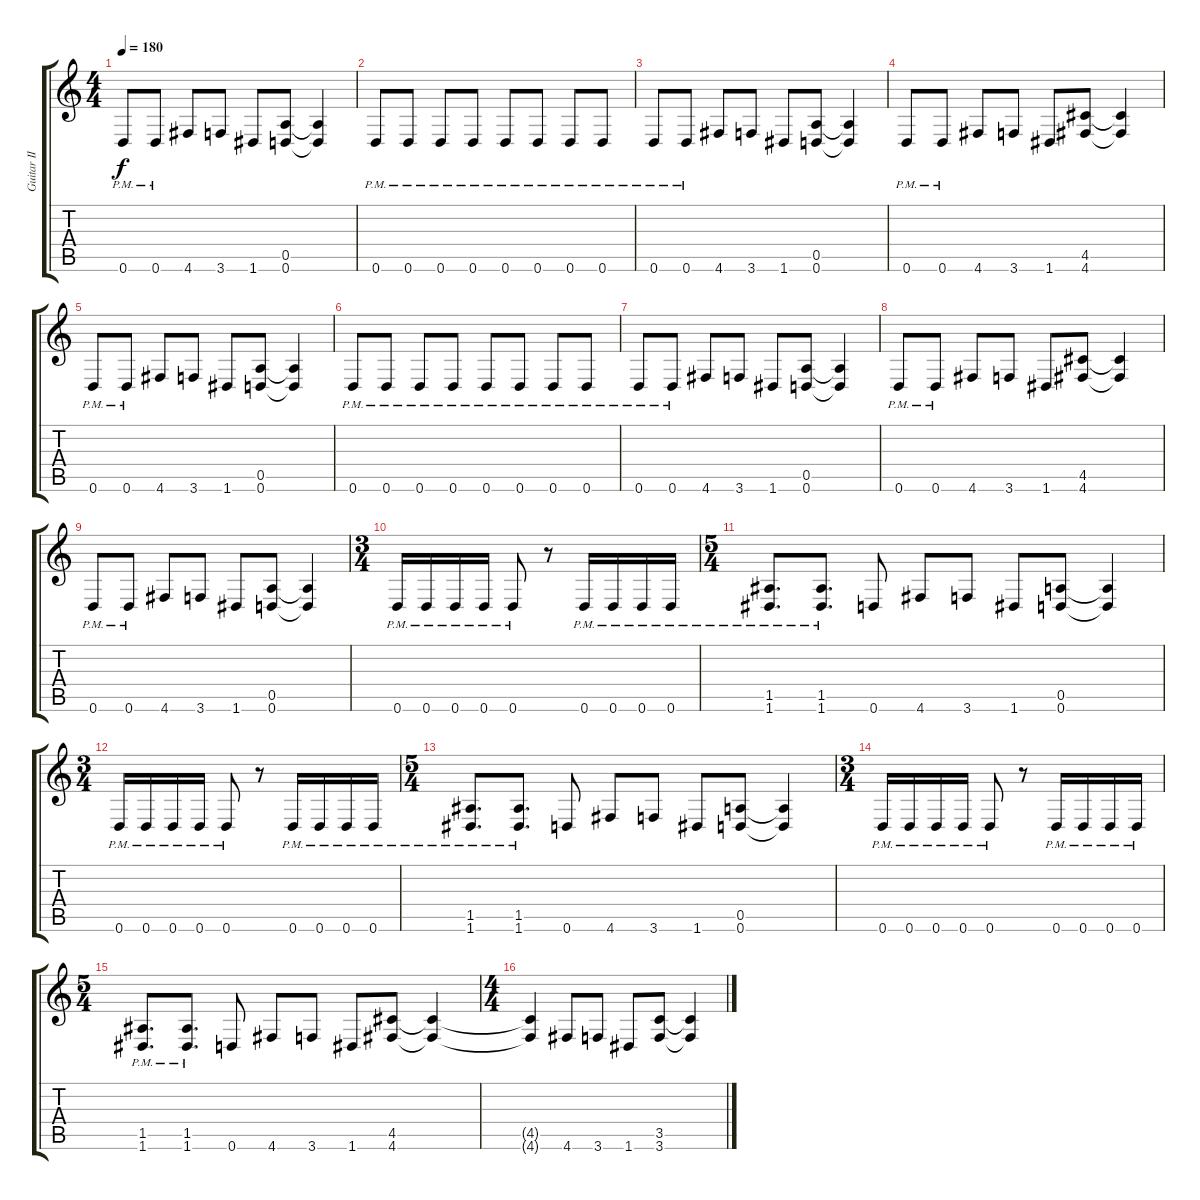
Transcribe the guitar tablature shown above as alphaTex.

\track ("Guitar II" "Guitar II") {instrument distortionguitar}
\staff {score tabs}
\tuning (E4 B3 G3 D3 A2 D2) {hide}
\ts (4 4)
\tempo 180
\clef g2
\ks c
0.6{pm}.8{dy f} 0.6{pm}.8 4.6.8 3.6.8 1.6.8 (0.5 0.6).8 (0.5{t} 0.6{t}).4 |
0.6{pm}.8 0.6{pm}.8 0.6{pm}.8 0.6{pm}.8 0.6{pm}.8 0.6{pm}.8 0.6{pm}.8 0.6{pm}.8 |
0.6{pm}.8 0.6{pm}.8 4.6.8 3.6.8 1.6.8 (0.5 0.6).8 (0.5{t} 0.6{t}).4 |
0.6{pm}.8 0.6{pm}.8 4.6.8 3.6.8 1.6.8 (4.5 4.6).8 (4.5{t} 4.6{t}).4 |
0.6{pm}.8 0.6{pm}.8 4.6.8 3.6.8 1.6.8 (0.5 0.6).8 (0.5{t} 0.6{t}).4 |
0.6{pm}.8 0.6{pm}.8 0.6{pm}.8 0.6{pm}.8 0.6{pm}.8 0.6{pm}.8 0.6{pm}.8 0.6{pm}.8 |
0.6{pm}.8 0.6{pm}.8 4.6.8 3.6.8 1.6.8 (0.5 0.6).8 (0.5{t} 0.6{t}).4 |
0.6{pm}.8 0.6{pm}.8 4.6.8 3.6.8 1.6.8 (4.5 4.6).8 (4.5{t} 4.6{t}).4 |
0.6{pm}.8 0.6{pm}.8 4.6.8 3.6.8 1.6.8 (0.5 0.6).8 (0.5{t} 0.6{t}).4 |
\ts (3 4)
0.6{pm}.16 0.6{pm}.16 0.6{pm}.16 0.6{pm}.16 0.6{pm}.8 r.8 0.6{pm}.16 0.6{pm}.16 0.6{pm}.16 0.6{pm}.16 |
\ts (5 4)
(1.5{pm} 1.6{pm}).8{d} (1.5{pm} 1.6{pm}).8{d} 0.6.8 4.6.8 3.6.8 1.6.8 (0.5 0.6).8 (0.5{t} 0.6{t}).4 |
\ts (3 4)
0.6{pm}.16 0.6{pm}.16 0.6{pm}.16 0.6{pm}.16 0.6{pm}.8 r.8 0.6{pm}.16 0.6{pm}.16 0.6{pm}.16 0.6{pm}.16 |
\ts (5 4)
(1.5{pm} 1.6{pm}).8{d} (1.5{pm} 1.6{pm}).8{d} 0.6.8 4.6.8 3.6.8 1.6.8 (0.5 0.6).8 (0.5{t} 0.6{t}).4 |
\ts (3 4)
0.6{pm}.16 0.6{pm}.16 0.6{pm}.16 0.6{pm}.16 0.6{pm}.8 r.8 0.6{pm}.16 0.6{pm}.16 0.6{pm}.16 0.6{pm}.16 |
\ts (5 4)
(1.5{pm} 1.6{pm}).8{d} (1.5{pm} 1.6{pm}).8{d} 0.6.8 4.6.8 3.6.8 1.6.8 (4.5 4.6).8 (4.5{t} 4.6{t}).4 |
\ts (4 4)
(4.5{t} 4.6{t}).4 4.6.8 3.6.8 1.6.8 (3.5 3.6).8 (3.5{t} 3.6{t}).4
